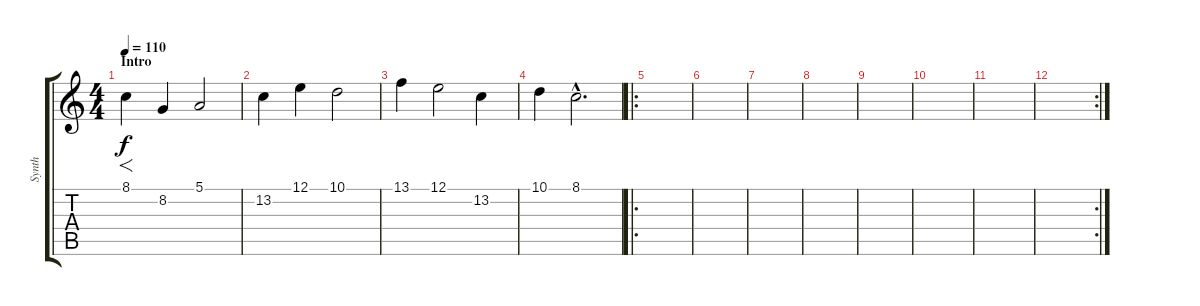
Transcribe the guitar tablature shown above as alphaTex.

\track ("Synth" "Synth") {instrument pad7halo}
\staff {score tabs}
\tuning (E4 B3 G3 D3 A2 E2) {hide}
\ts (4 4)
\section ("" "Intro")
\tempo 110
\clef g2
\ks c
8.1.4{f dy f instrument pad7halo} 8.2.4 5.1.2 |
13.2.4 12.1.4 10.1.2 |
13.1.4 12.1.2 13.2.4 |
10.1.4 8.1{hac}.2{d} |
\ro
|
|
|
|
|
|
|
\rc 2
